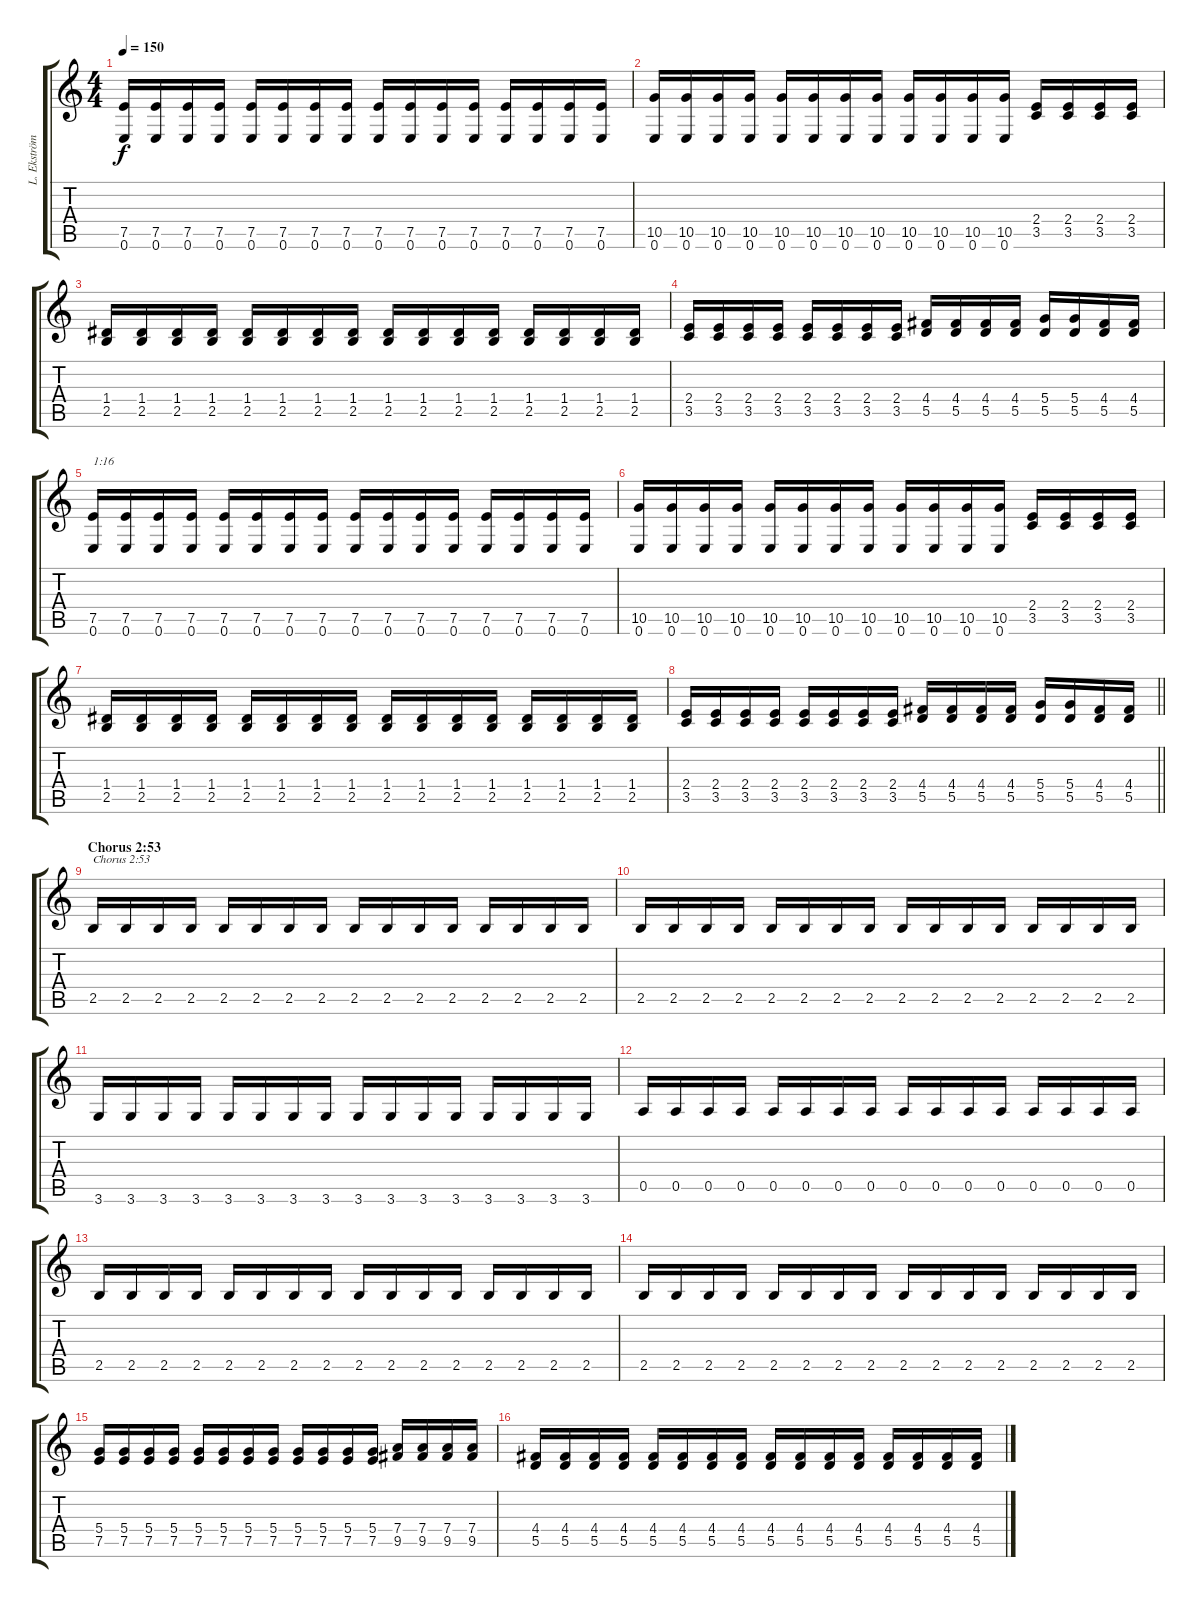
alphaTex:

\track ("L. Ekström (left guitar)" "L. Ekström") {instrument distortionguitar}
\staff {score tabs}
\tuning (E4 B3 G3 D3 A2 E2) {hide}
\ts (4 4)
\tempo 150
\clef g2
\ks c
(7.5 0.6).16{dy f} (7.5 0.6).16 (7.5 0.6).16 (7.5 0.6).16 (7.5 0.6).16 (7.5 0.6).16 (7.5 0.6).16 (7.5 0.6).16 (7.5 0.6).16 (7.5 0.6).16 (7.5 0.6).16 (7.5 0.6).16 (7.5 0.6).16 (7.5 0.6).16 (7.5 0.6).16 (7.5 0.6).16 |
(10.5 0.6).16 (10.5 0.6).16 (10.5 0.6).16 (10.5 0.6).16 (10.5 0.6).16 (10.5 0.6).16 (10.5 0.6).16 (10.5 0.6).16 (10.5 0.6).16 (10.5 0.6).16 (10.5 0.6).16 (10.5 0.6).16 (2.4 3.5).16 (2.4 3.5).16 (2.4 3.5).16 (2.4 3.5).16 |
(1.4 2.5).16 (1.4 2.5).16 (1.4 2.5).16 (1.4 2.5).16 (1.4 2.5).16 (1.4 2.5).16 (1.4 2.5).16 (1.4 2.5).16 (1.4 2.5).16 (1.4 2.5).16 (1.4 2.5).16 (1.4 2.5).16 (1.4 2.5).16 (1.4 2.5).16 (1.4 2.5).16 (1.4 2.5).16 |
(2.4 3.5).16 (2.4 3.5).16 (2.4 3.5).16 (2.4 3.5).16 (2.4 3.5).16 (2.4 3.5).16 (2.4 3.5).16 (2.4 3.5).16 (4.4 5.5).16 (4.4 5.5).16 (4.4 5.5).16 (4.4 5.5).16 (5.4 5.5).16 (5.4 5.5).16 (4.4 5.5).16 (4.4 5.5).16 |
(7.5 0.6).16{txt "1:16"} (7.5 0.6).16 (7.5 0.6).16 (7.5 0.6).16 (7.5 0.6).16 (7.5 0.6).16 (7.5 0.6).16 (7.5 0.6).16 (7.5 0.6).16 (7.5 0.6).16 (7.5 0.6).16 (7.5 0.6).16 (7.5 0.6).16 (7.5 0.6).16 (7.5 0.6).16 (7.5 0.6).16 |
(10.5 0.6).16 (10.5 0.6).16 (10.5 0.6).16 (10.5 0.6).16 (10.5 0.6).16 (10.5 0.6).16 (10.5 0.6).16 (10.5 0.6).16 (10.5 0.6).16 (10.5 0.6).16 (10.5 0.6).16 (10.5 0.6).16 (2.4 3.5).16 (2.4 3.5).16 (2.4 3.5).16 (2.4 3.5).16 |
(1.4 2.5).16 (1.4 2.5).16 (1.4 2.5).16 (1.4 2.5).16 (1.4 2.5).16 (1.4 2.5).16 (1.4 2.5).16 (1.4 2.5).16 (1.4 2.5).16 (1.4 2.5).16 (1.4 2.5).16 (1.4 2.5).16 (1.4 2.5).16 (1.4 2.5).16 (1.4 2.5).16 (1.4 2.5).16 |
\barLineRight lightlight
(2.4 3.5).16 (2.4 3.5).16 (2.4 3.5).16 (2.4 3.5).16 (2.4 3.5).16 (2.4 3.5).16 (2.4 3.5).16 (2.4 3.5).16 (4.4 5.5).16 (4.4 5.5).16 (4.4 5.5).16 (4.4 5.5).16 (5.4 5.5).16 (5.4 5.5).16 (4.4 5.5).16 (4.4 5.5).16 |
\section ("" "Chorus 2:53")
2.5.16{txt "Chorus 2:53" instrument overdrivenguitar} 2.5.16 2.5.16 2.5.16 2.5.16 2.5.16 2.5.16 2.5.16 2.5.16 2.5.16 2.5.16 2.5.16 2.5.16 2.5.16 2.5.16 2.5.16 |
2.5.16 2.5.16 2.5.16 2.5.16 2.5.16 2.5.16 2.5.16 2.5.16 2.5.16 2.5.16 2.5.16 2.5.16 2.5.16 2.5.16 2.5.16 2.5.16 |
3.6.16 3.6.16 3.6.16 3.6.16 3.6.16 3.6.16 3.6.16 3.6.16 3.6.16 3.6.16 3.6.16 3.6.16 3.6.16 3.6.16 3.6.16 3.6.16 |
0.5.16 0.5.16 0.5.16 0.5.16 0.5.16 0.5.16 0.5.16 0.5.16 0.5.16 0.5.16 0.5.16 0.5.16 0.5.16 0.5.16 0.5.16 0.5.16 |
2.5.16 2.5.16 2.5.16 2.5.16 2.5.16 2.5.16 2.5.16 2.5.16 2.5.16 2.5.16 2.5.16 2.5.16 2.5.16 2.5.16 2.5.16 2.5.16 |
2.5.16 2.5.16 2.5.16 2.5.16 2.5.16 2.5.16 2.5.16 2.5.16 2.5.16 2.5.16 2.5.16 2.5.16 2.5.16 2.5.16 2.5.16 2.5.16 |
(5.4 7.5).16 (5.4 7.5).16 (5.4 7.5).16 (5.4 7.5).16 (5.4 7.5).16 (5.4 7.5).16 (5.4 7.5).16 (5.4 7.5).16 (5.4 7.5).16 (5.4 7.5).16 (5.4 7.5).16 (5.4 7.5).16 (7.4 9.5).16 (7.4 9.5).16 (7.4 9.5).16 (7.4 9.5).16 |
(4.4 5.5).16 (4.4 5.5).16 (4.4 5.5).16 (4.4 5.5).16 (4.4 5.5).16 (4.4 5.5).16 (4.4 5.5).16 (4.4 5.5).16 (4.4 5.5).16 (4.4 5.5).16 (4.4 5.5).16 (4.4 5.5).16 (4.4 5.5).16 (4.4 5.5).16 (4.4 5.5).16 (4.4 5.5).16
